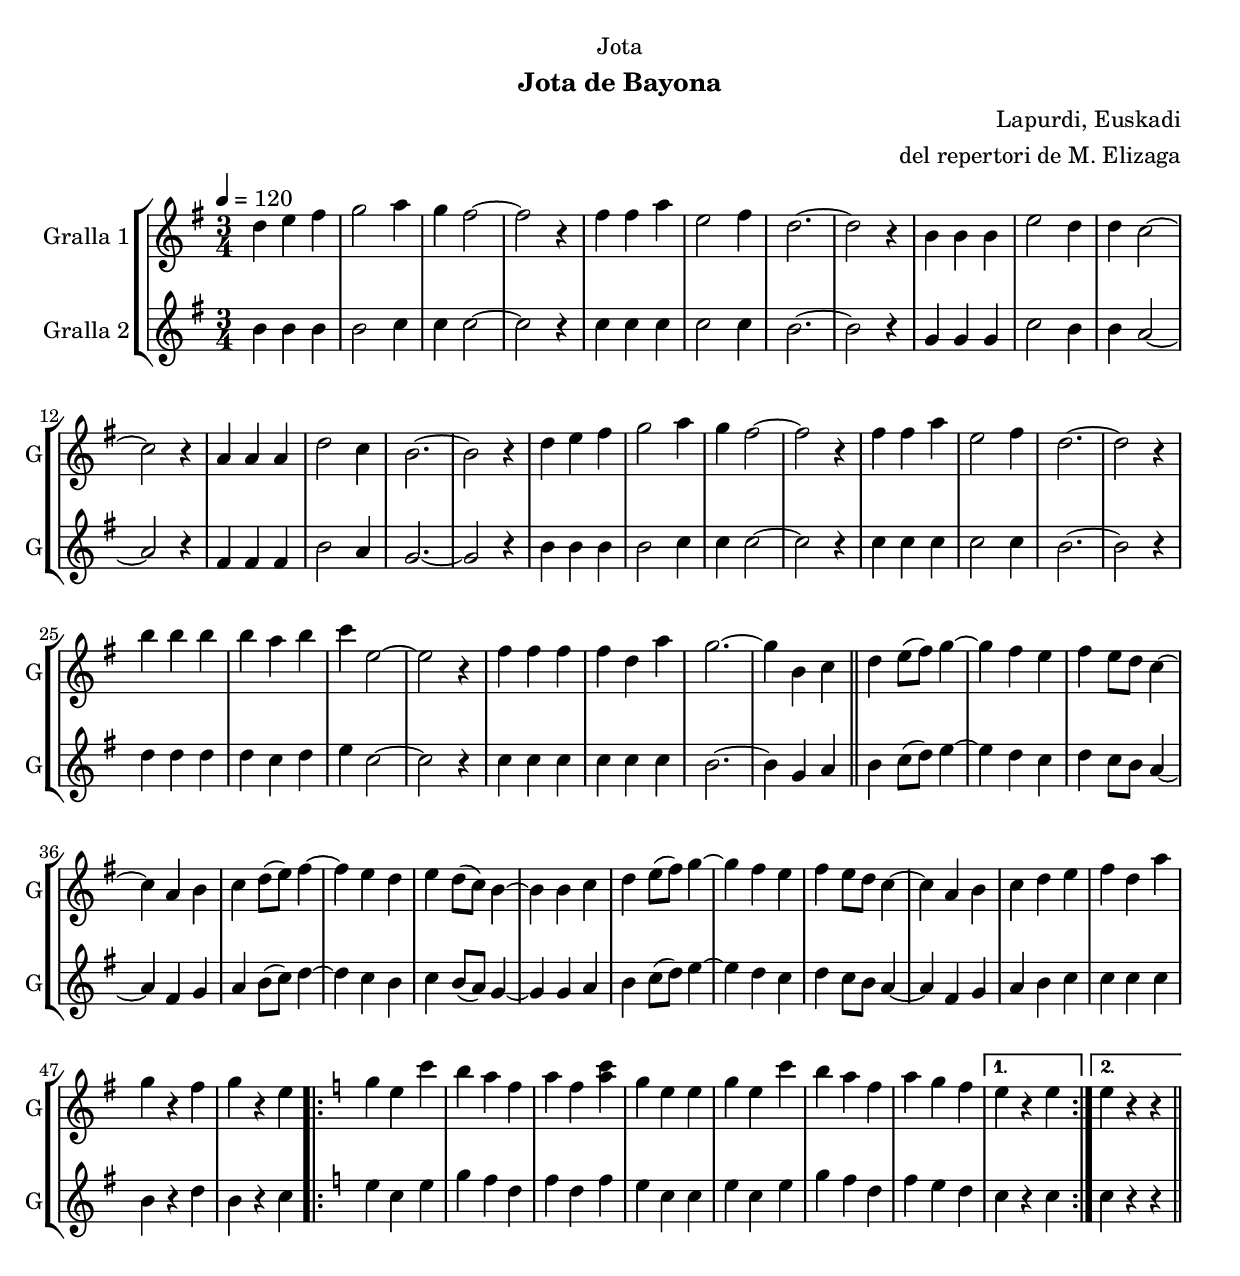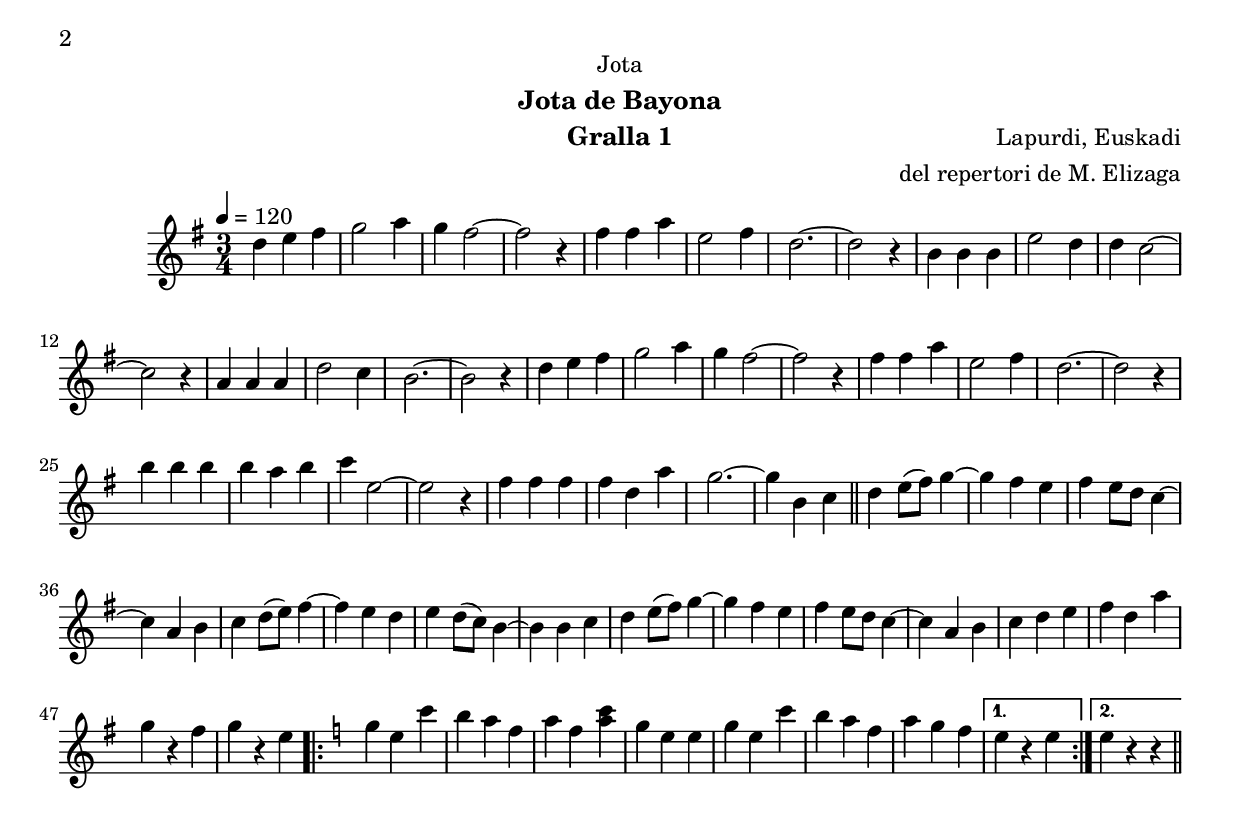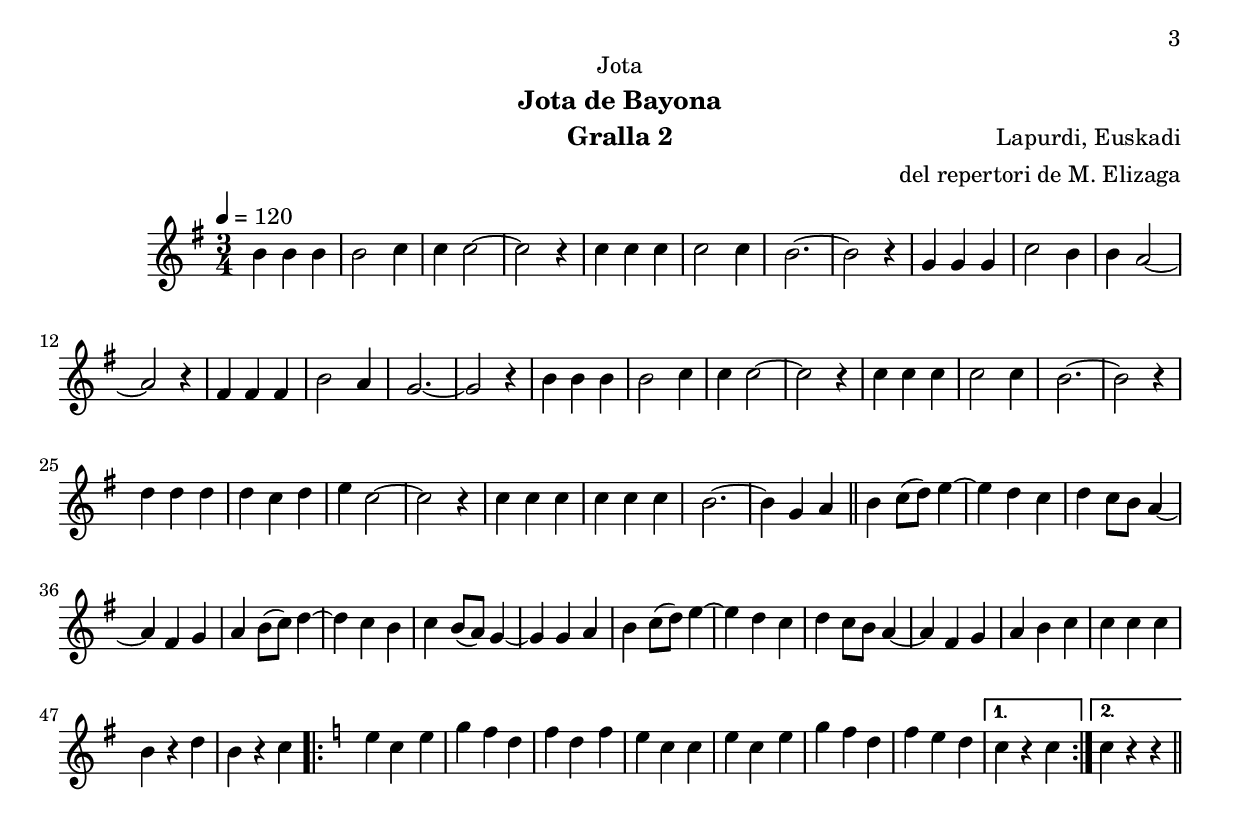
\version "2.16.2"

\header {
  dedication="Jota"
  title=""
  subtitle="Jota de Bayona"
  subsubtitle=""
  poet=""
  meter=""
  piece=""
  composer="Lapurdi, Euskadi"
  arranger="del repertori de M. Elizaga"
  opus=""
  instrument=""
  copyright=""
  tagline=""
}

liniaroAa =
\relative d''
{
  \tempo 4=120
  \clef treble
  \key g \major
  \time 3/4
  d4 e fis  |
  g2 a4  |
  g4 fis2 ~  |
  fis2 r4  |
  %05
  fis4 fis a  |
  e2 fis4  |
  d2. ~ ~  |
  d2 r4  |
  b4 b b  |
  %10
  e2 d4  |
  d4 c2 ~  |
  c2 r4  |
  a4 a a  |
  d2 c4  |
  %15
  b2. ~  |
  b2 r4  |
  d4 e fis  |
  g2 a4  |
  g4 fis2 ~  |
  %20
  fis2 r4  |
  fis4 fis a  |
  e2 fis4  |
  d2. ~  |
  d2 r4  |
  %25
  b'4 b b  |
  b4 a b  |
  c4 e,2 ~  |
  e2 r4  |
  fis4 fis fis  |
  %30
  fis4 d a'  |
  g2. ~  |
  g4 b, c  \bar "||"
  d4 e8 ( fis ) g4 ~  |
  g4 fis e  |
  %35
  fis4 e8 d c4 ~   |
  c4 a b  |
  c4 d8 ( e ) fis4 ~  |
  fis4 e d  |
  e4 d8 ( c ) b4 ~  |
  %40
  b4 b c  |
  d4 e8 ( fis ) g4 ~  |
  g4 fis e  |
  fis4 e8 d c4 ~   |
  c4 a b  |
  %45
  c4 d e  |
  fis4 d a'  |
  g4 r fis  |
  g4 r e  |
  \key c \major   \repeat volta 2 { g4 e c'  |
  %50
  b4 a f  |
  a4 f <a c>  |
  g4 e e  |
  g4 e c'  |
  b4 a f  |
  %55
  a4 g f }
  \alternative { { e4 r e }
  { e4 r r } } \bar "||"
}

liniaroAb =
\relative b'
{
  \tempo 4=120
  \clef treble
  \key g \major
  \time 3/4
  b4 b b  |
  b2 c4  |
  c4 c2 ~  |
  c2 r4  |
  %05
  c4 c c  |
  c2 c4  |
  b2. ~ ~  |
  b2 r4  |
  g4 g g  |
  %10
  c2 b4  |
  b4 a2 ~  |
  a2 r4  |
  fis4 fis fis  |
  b2 a4  |
  %15
  g2. ~  |
  g2 r4  |
  b4 b b  |
  b2 c4  |
  c4 c2 ~  |
  %20
  c2 r4  |
  c4 c c  |
  c2 c4  |
  b2. ~  |
  b2 r4  |
  %25
  d4 d d  |
  d4 c d  |
  e4 c2 ~  |
  c2 r4  |
  c4 c c  |
  %30
  c4 c c  |
  b2. ~  |
  b4 g a  \bar "||"
  b4 c8 ( d ) e4 ~  |
  e4 d c  |
  %35
  d4 c8 b a4 ~   |
  a4 fis g  |
  a4 b8 ( c ) d4 ~  |
  d4 c b  |
  c4 b8 ( a ) g4 ~  |
  %40
  g4 g a  |
  b4 c8 ( d ) e4 ~  |
  e4 d c  |
  d4 c8 b a4 ~   |
  a4 fis g  |
  %45
  a4 b c  |
  c4 c c  |
  b4 r d  |
  b4 r c  |
  \key c \major   \repeat volta 2 { e4 c e  |
  %50
  g4 f d  |
  f4 d f  |
  e4 c c  |
  e4 c e  |
  g4 f d  |
  %55
  f4 e d }
  \alternative { { c4 r c }
  { c4 r r } } \bar "||"
}

\bookpart {
  \score {
    \new StaffGroup {
      \override Score.RehearsalMark #'self-alignment-X = #LEFT
      <<
        \new Staff \with {instrumentName = #"Gralla 1" shortInstrumentName = #"G"} \liniaroAa
        \new Staff \with {instrumentName = #"Gralla 2" shortInstrumentName = #"G"} \liniaroAb
      >>
    }
    \layout {}
  }
  \score { \unfoldRepeats
    \new StaffGroup {
      \override Score.RehearsalMark #'self-alignment-X = #LEFT
      <<
        \new Staff \with {instrumentName = #"Gralla 1" shortInstrumentName = #"G"} \liniaroAa
        \new Staff \with {instrumentName = #"Gralla 2" shortInstrumentName = #"G"} \liniaroAb
      >>
    }
    \midi {
      \set Staff.midiInstrument = "oboe"
      \set DrumStaff.midiInstrument = "drums"
    }
  }
}

\bookpart {
  \header {instrument="Gralla 1"}
  \score {
    \new StaffGroup {
      \override Score.RehearsalMark #'self-alignment-X = #LEFT
      <<
        \new Staff \liniaroAa
      >>
    }
    \layout {}
  }
  \score { \unfoldRepeats
    \new StaffGroup {
      \override Score.RehearsalMark #'self-alignment-X = #LEFT
      <<
        \new Staff \liniaroAa
      >>
    }
    \midi {
      \set Staff.midiInstrument = "oboe"
      \set DrumStaff.midiInstrument = "drums"
    }
  }
}

\bookpart {
  \header {instrument="Gralla 2"}
  \score {
    \new StaffGroup {
      \override Score.RehearsalMark #'self-alignment-X = #LEFT
      <<
        \new Staff \liniaroAb
      >>
    }
    \layout {}
  }
  \score { \unfoldRepeats
    \new StaffGroup {
      \override Score.RehearsalMark #'self-alignment-X = #LEFT
      <<
        \new Staff \liniaroAb
      >>
    }
    \midi {
      \set Staff.midiInstrument = "oboe"
      \set DrumStaff.midiInstrument = "drums"
    }
  }
}

